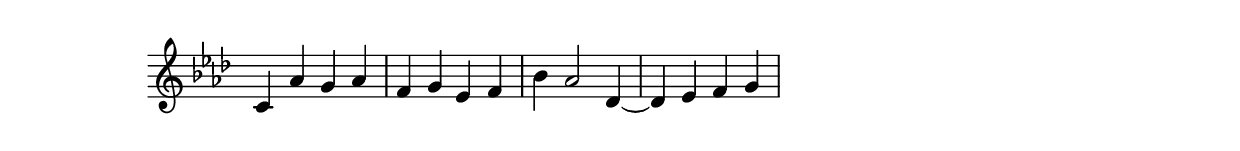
#(ly:set-option 'midi-extension "mid")
\version "2.12.3"
\include "english.ly"
\header{ 
title = ""
composer = ""
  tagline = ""  % removed 
}
%{
 Mode: phrygian

| S d P d | m P g m | n d - r | - g m P | 
 %}
  
melody = {
\once \override Staff.TimeSignature #'stencil = ##f
\clef treble
\key c \phrygian
\autoBeamOn  
\cadenzaOn
\bar "|" c'4 af'4 g'4 af'4 \bar "|" f'4 g'4 ef'4 f'4 \bar "|" bf'4 af'2 df'4~ \bar "|" df'4 ef'4 f'4 g'4 \bar "|"  \break        

}

text = \lyricmode {
  
}

\score{

<<
  \new Voice = "one" {
    \melody
  }
  \new Lyrics \lyricsto "one" \text
>>
\layout {
  \context {
       \Score
    \remove "Bar_number_engraver"
  } 
  }
\midi { 
  \context {
    \Score
    tempoWholesPerMinute = #(ly:make-moment 200 4)
   }
 }
}
